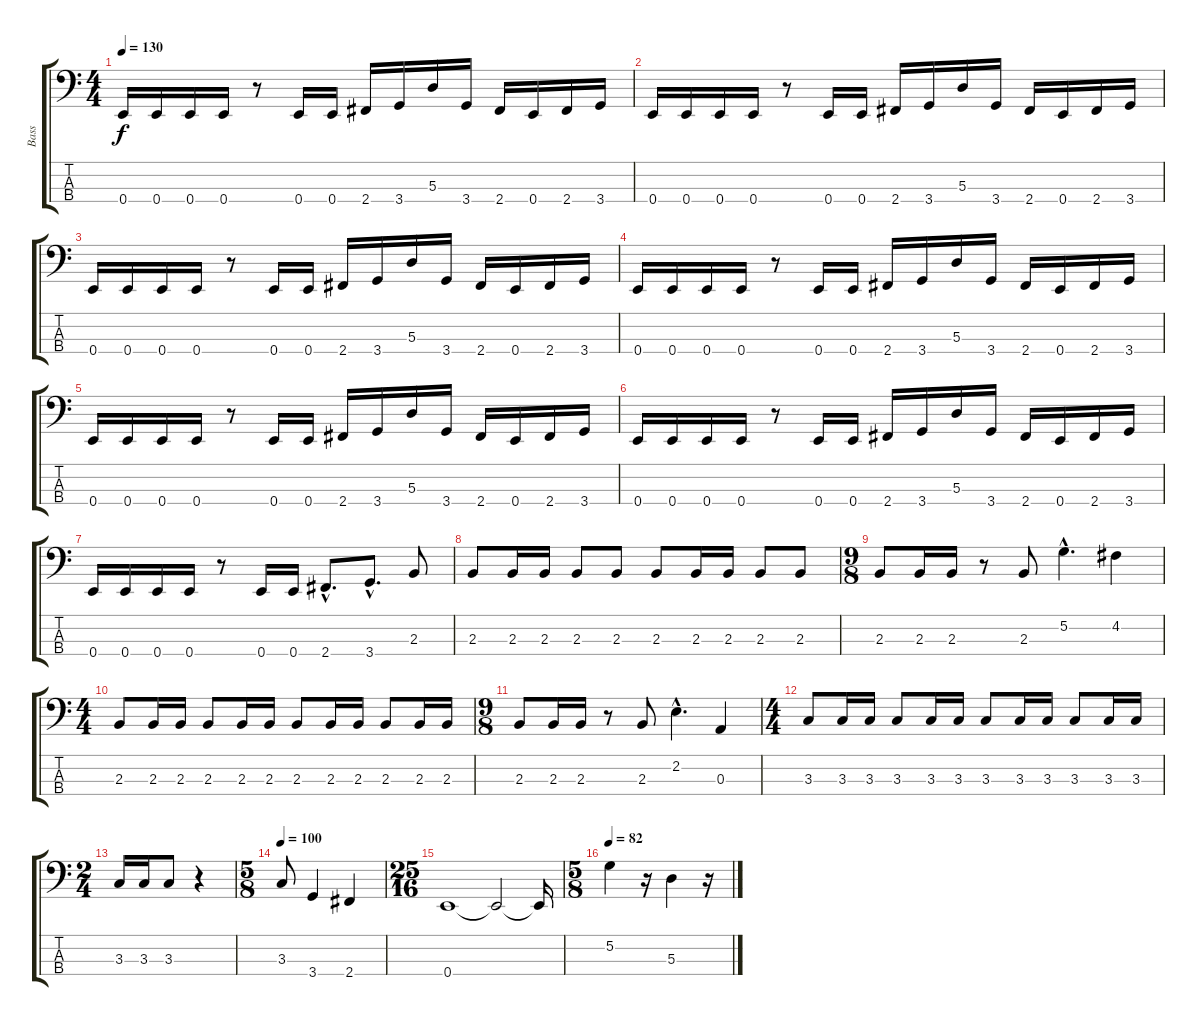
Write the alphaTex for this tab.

\track ("Bass" "Bass") {instrument electricbassfinger}
\staff {score tabs}
\tuning (G2 D2 A1 E1) {hide}
\ts (4 4)
\tempo 130
\clef f4
\ks c
0.4.16{dy f} 0.4.16 0.4.16 0.4.16 r.8 0.4.16 0.4.16 2.4.16 3.4.16 5.3.16 3.4.16 2.4.16 0.4.16 2.4.16 3.4.16 |
0.4.16 0.4.16 0.4.16 0.4.16 r.8 0.4.16 0.4.16 2.4.16 3.4.16 5.3.16 3.4.16 2.4.16 0.4.16 2.4.16 3.4.16 |
0.4.16 0.4.16 0.4.16 0.4.16 r.8 0.4.16 0.4.16 2.4.16 3.4.16 5.3.16 3.4.16 2.4.16 0.4.16 2.4.16 3.4.16 |
0.4.16 0.4.16 0.4.16 0.4.16 r.8 0.4.16 0.4.16 2.4.16 3.4.16 5.3.16 3.4.16 2.4.16 0.4.16 2.4.16 3.4.16 |
0.4.16 0.4.16 0.4.16 0.4.16 r.8 0.4.16 0.4.16 2.4.16 3.4.16 5.3.16 3.4.16 2.4.16 0.4.16 2.4.16 3.4.16 |
0.4.16 0.4.16 0.4.16 0.4.16 r.8 0.4.16 0.4.16 2.4.16 3.4.16 5.3.16 3.4.16 2.4.16 0.4.16 2.4.16 3.4.16 |
0.4.16 0.4.16 0.4.16 0.4.16 r.8 0.4.16 0.4.16 2.4{hac}.8{d} 3.4{hac}.8{d} 2.3.8 |
2.3.8 2.3.16 2.3.16 2.3.8 2.3.8 2.3.8 2.3.16 2.3.16 2.3.8 2.3.8 |
\ts (9 8)
2.3.8 2.3.16 2.3.16 r.8 2.3.8 5.2{hac}.4{d} 4.2.4 |
\ts (4 4)
2.3.8 2.3.16 2.3.16 2.3.8 2.3.16 2.3.16 2.3.8 2.3.16 2.3.16 2.3.8 2.3.16 2.3.16 |
\ts (9 8)
2.3.8 2.3.16 2.3.16 r.8 2.3.8 2.2{hac}.4{d} 0.3.4 |
\ts (4 4)
3.3.8 3.3.16 3.3.16 3.3.8 3.3.16 3.3.16 3.3.8 3.3.16 3.3.16 3.3.8 3.3.16 3.3.16 |
\ts (2 4)
3.3.16 3.3.16 3.3.8 r.4 |
\ts (5 8)
\tempo 100
3.3.8 3.4.4 2.4.4 |
\ts (25 16)
0.4.1 0.4{t}.2 0.4{t}.16 |
\ts (5 8)
\tempo 82
5.2.4 r.16 5.3.4 r.16
